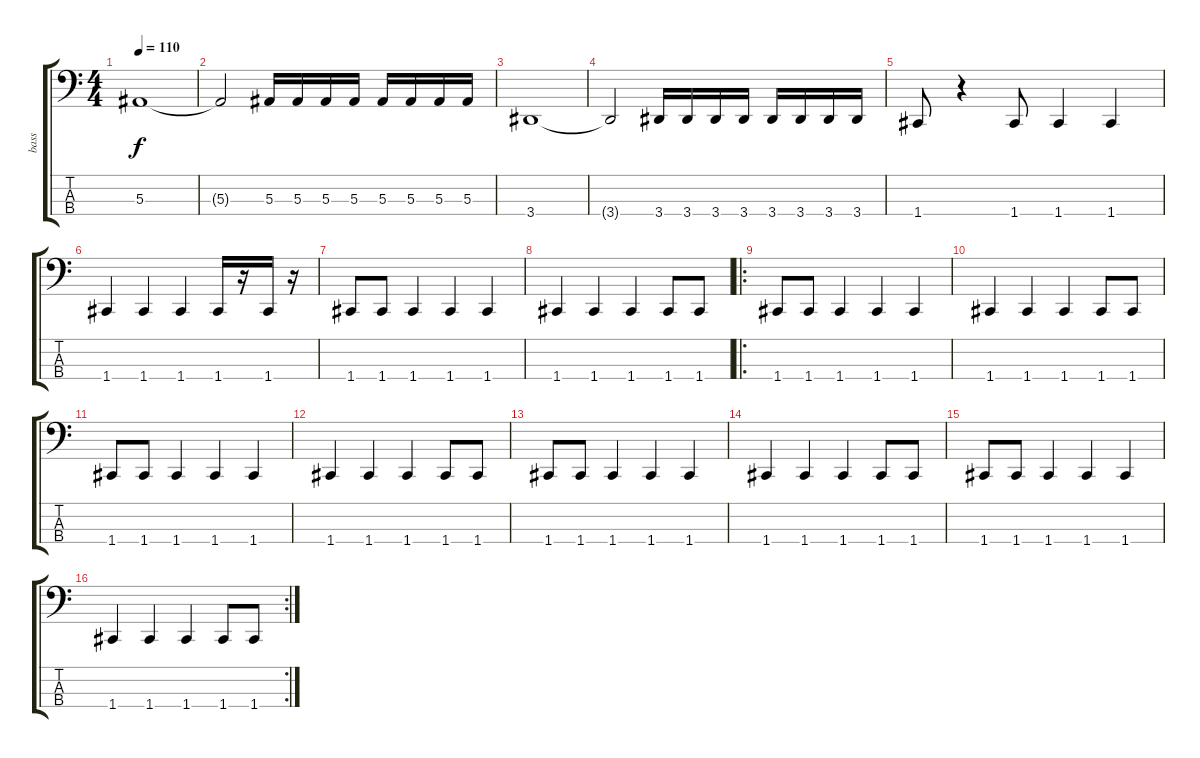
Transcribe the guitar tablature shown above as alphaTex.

\track ("bass" "bass") {instrument electricbasspick}
\staff {score tabs}
\tuning (Eb2 Bb1 F1 C1) {hide}
\ts (4 4)
\tempo 110
\clef f4
\ks c
5.3.1{dy f} |
5.3{t}.2 5.3.16 5.3.16 5.3.16 5.3.16 5.3.16 5.3.16 5.3.16 5.3.16 |
3.4.1 |
3.4{t}.2 3.4.16 3.4.16 3.4.16 3.4.16 3.4.16 3.4.16 3.4.16 3.4.16 |
1.4.8 r.4 1.4.8 1.4.4 1.4.4 |
1.4.4 1.4.4 1.4.4 1.4.16 r.16 1.4.16 r.16 |
1.4.8 1.4.8 1.4.4 1.4.4 1.4.4 |
1.4.4 1.4.4 1.4.4 1.4.8 1.4.8 |
\ro
1.4.8 1.4.8 1.4.4 1.4.4 1.4.4 |
1.4.4 1.4.4 1.4.4 1.4.8 1.4.8 |
1.4.8 1.4.8 1.4.4 1.4.4 1.4.4 |
1.4.4 1.4.4 1.4.4 1.4.8 1.4.8 |
1.4.8 1.4.8 1.4.4 1.4.4 1.4.4 |
1.4.4 1.4.4 1.4.4 1.4.8 1.4.8 |
1.4.8 1.4.8 1.4.4 1.4.4 1.4.4 |
\rc 2
1.4.4 1.4.4 1.4.4 1.4.8 1.4.8
